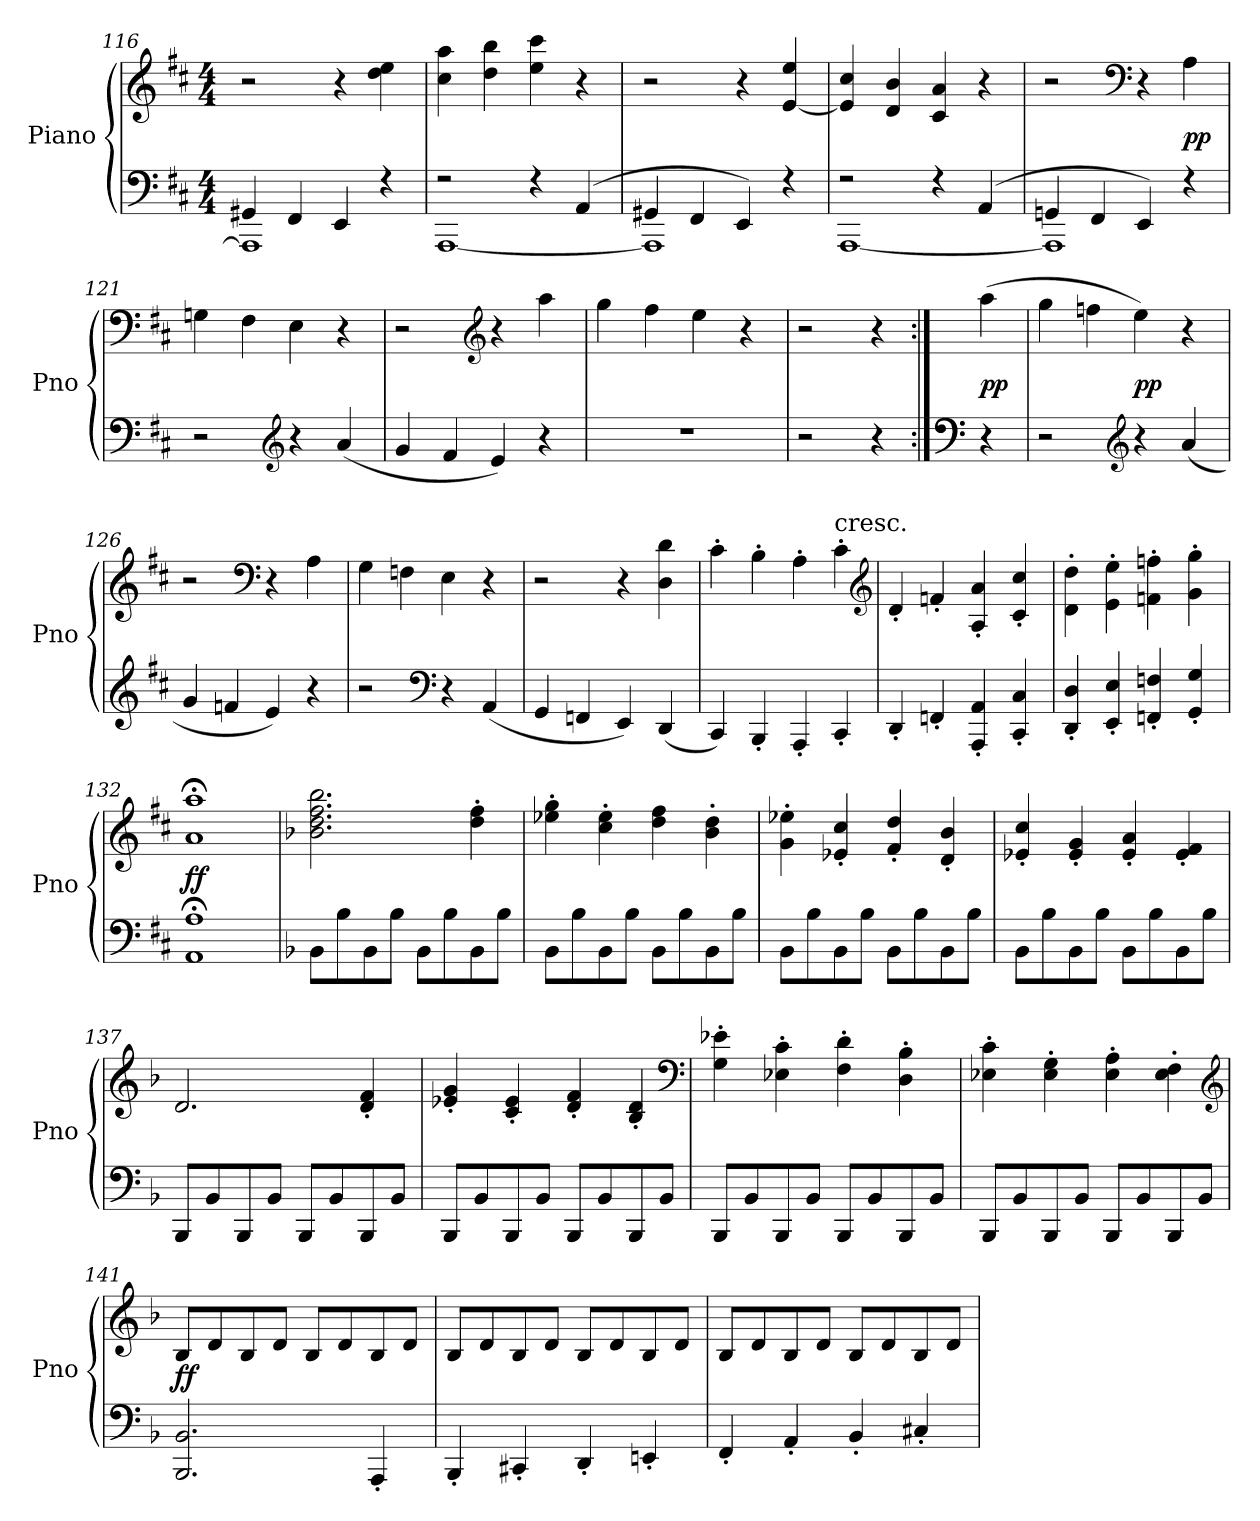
**kern	**kern	**dynam
*part1	*part1	*part1
*staff2	*staff1	*staff1/2
*I"Piano	*	*
*I'Pno	*	*
*clefF4	*clefG2	*
*k[f#c#]	*k[f#c#]	*
*D:	*D:	*
*M4/4	*M4/4	*
=116	=116	=116
*^	*	*
4GG#X/	1AAA]	2r	.
4FF#/	.	.	.
4EE/	.	4r	.
4r	.	4dd\ 4ee\	.
=117	=117	=117	=117
2r	[1AAA	4cc#\ 4aa\	.
.	.	4dd\ 4bb\	.
4r	.	4ee\ 4ccc#\	.
(4AA/	.	4r	.
=118	=118	=118	=118
4GG#X/	1AAA]	2r	.
4FF#/	.	.	.
4EE/)	.	4r	.
4r	.	[4e/ 4ee/	.
=119	=119	=119	=119
2r	[1AAA	4e]/ 4cc#/	.
.	.	4d/ 4b/	.
4r	.	4c#/ 4a/	.
(4AA/	.	4r	.
=120	=120	=120	=120
4GGn/	1AAA]	2r	.
4FF#/	.	.	.
*	*	*clefF4	*
4EE/)	.	4r	.
4r	.	4A\	pp
*v	*v	*	*
=121	=121	=121
2r	4Gn\	.
.	4F#\	.
*clefG2	*	*
4r	4E\	.
(4a/	4r	.
=122	=122	=122
4g/	2r	.
4f#/	.	.
*	*clefG2	*
4e/)	4r	.
4r	4aa\	.
=123	=123	=123
1r	4gg\	.
.	4ff#\	.
.	4ee\	.
.	4r	.
=124	=124	=124
2r	2r	.
4r	4r	.
=:|!	=:|!	=:|!
*clefF4	*	*
4r	(4aa\	pp
=125	=125	=125
2r	4gg\	.
.	4ffn\	.
*clefG2	*	*
4r	4ee\)	pp
(4a/	4r	.
=126	=126	=126
4g/	2r	.
4fn/	.	.
*	*clefF4	*
4e/)	4r	.
4r	4A\	.
=127	=127	=127
2r	4G\	.
.	4Fn\	.
*clefF4	*	*
4r	4E\	.
(4AA/	4r	.
=128	=128	=128
4GG/	2r	.
4FFn/	.	.
4EE/)	4r	.
(4DD/	4D\ 4d\	.
=129	=129	=129
4CC#/)	4c#'\	.
4BBB'/	4B'\	.
4AAA'/	4A'\	.
!	!LO:TX:t=cresc.	!
4CC#'/	4c#'\	.
*	*clefG2	*
=130	=130	=130
4DD'/	4d'/	.
4FFn'/	4fn'/	.
4AAA'/ 4AA'/	4A'/ 4a'/	.
4CC#'/ 4C#'/	4c#'/ 4cc#'/	.
=131	=131	=131
4DD'/ 4D'/	4d'\ 4dd'\	.
4EE'/ 4E'/	4e'\ 4ee'\	.
4FFn'/ 4Fn'/	4fn'\ 4ffn'\	.
4GG'/ 4G'/	4g'\ 4gg'\	.
=132	=132	=132
1AA;< 1A;<	1a;< 1aa;<	ff
=133	=133	=133
*k[b-]	*k[b-]	*
8BB-\L	2.b-\ 2.dd\ 2.ff\ 2.bb-\	.
8B-\	.	.
8BB-\	.	.
8B-\J	.	.
8BB-\L	.	.
8B-\	.	.
8BB-\	4dd'\ 4ff'\	.
8B-\J	.	.
=134	=134	=134
8BB-\L	4ee-X'\ 4gg'\	.
8B-\	.	.
8BB-\	4cc'\ 4ee-'\	.
8B-\J	.	.
8BB-\L	4dd\ 4ff\	.
8B-\	.	.
8BB-\	4b-'\ 4dd'\	.
8B-\J	.	.
=135	=135	=135
8BB-\L	4g'\ 4ee-X'\	.
8B-\	.	.
8BB-\	4e-X'/ 4cc'/	.
8B-\J	.	.
8BB-\L	4f'/ 4dd'/	.
8B-\	.	.
8BB-\	4d'/ 4b-'/	.
8B-\J	.	.
=136	=136	=136
8BB-\L	4e-X'/ 4cc'/	.
8B-\	.	.
8BB-\	4e-'/ 4g'/	.
8B-\J	.	.
8BB-\L	4e-'/ 4a'/	.
8B-\	.	.
8BB-\	4e-'/ 4f'/	.
8B-\J	.	.
=137	=137	=137
8BBB-/L	2.d/	.
8BB-/	.	.
8BBB-/	.	.
8BB-/J	.	.
8BBB-/L	.	.
8BB-/	.	.
8BBB-/	4d'/ 4f'/	.
8BB-/J	.	.
=138	=138	=138
8BBB-/L	4e-X'/ 4g'/	.
8BB-/	.	.
8BBB-/	4c'/ 4e-'/	.
8BB-/J	.	.
8BBB-/L	4d'/ 4f'/	.
8BB-/	.	.
8BBB-/	4B-'/ 4d'/	.
8BB-/J	.	.
*	*clefF4	*
=139	=139	=139
8BBB-/L	4G'\ 4e-X'\	.
8BB-/	.	.
8BBB-/	4E-X'\ 4c'\	.
8BB-/J	.	.
8BBB-/L	4F'\ 4d'\	.
8BB-/	.	.
8BBB-/	4D'\ 4B-'\	.
8BB-/J	.	.
=140	=140	=140
8BBB-/L	4E-X'\ 4c'\	.
8BB-/	.	.
8BBB-/	4E-'\ 4G'\	.
8BB-/J	.	.
8BBB-/L	4E-'\ 4A'\	.
8BB-/	.	.
8BBB-/	4E-'\ 4F'\	.
8BB-/J	.	.
*	*clefG2	*
=141	=141	=141
2.BBB-/ 2.BB-/	8B-/L	ff
.	8d/	.
.	8B-/	.
.	8d/J	.
.	8B-/L	.
.	8d/	.
4AAA'/	8B-/	.
.	8d/J	.
=142	=142	=142
4BBB-'/	8B-/L	.
.	8d/	.
4CC#X'/	8B-/	.
.	8d/J	.
4DD'/	8B-/L	.
.	8d/	.
4EEn'/	8B-/	.
.	8d/J	.
=143	=143	=143
4FF'/	8B-/L	.
.	8d/	.
4AA'/	8B-/	.
.	8d/J	.
4BB-'/	8B-/L	.
.	8d/	.
4C#X'/	8B-/	.
.	8d/J	.
=	=	=
*-	*-	*-
